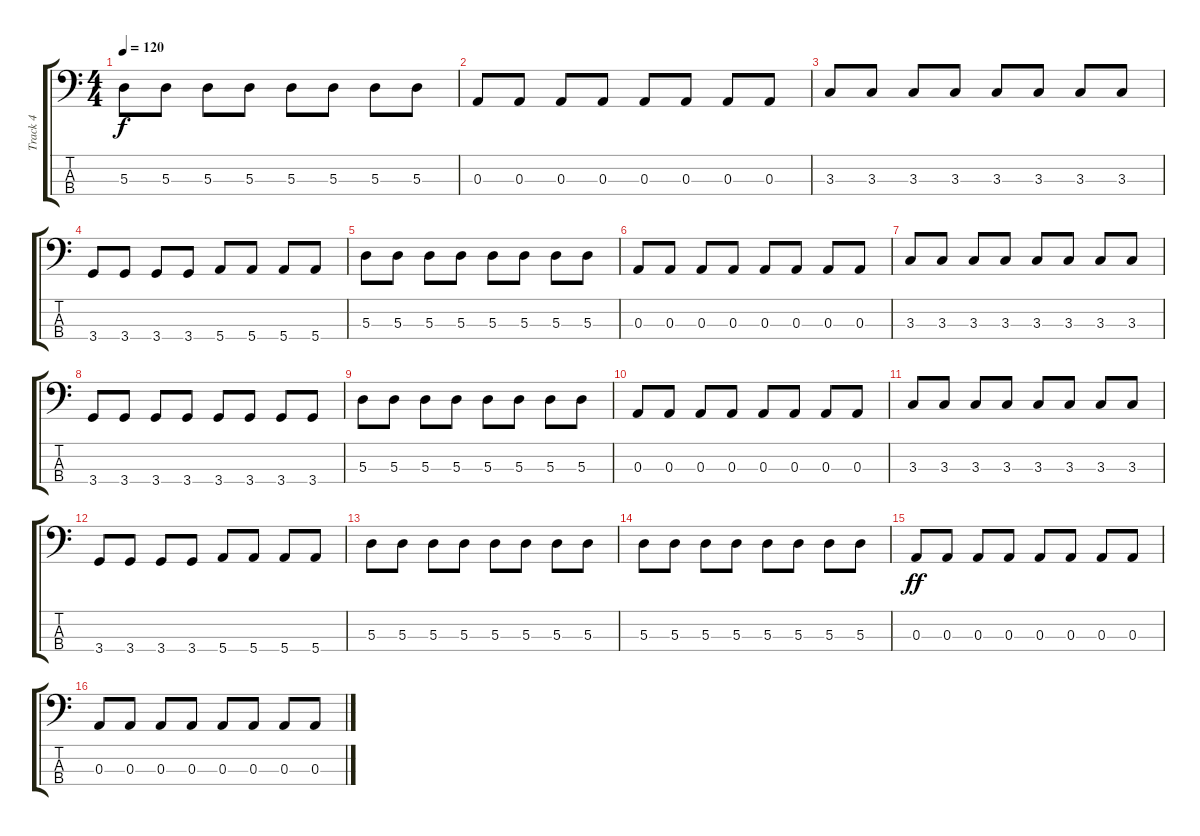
\track ("Track 4" "Track 4") {instrument electricbassfinger}
\staff {score tabs}
\tuning (G2 D2 A1 E1) {hide}
\ts (4 4)
\tempo 120
\clef f4
\ks c
5.3.8{dy f} 5.3.8 5.3.8 5.3.8 5.3.8 5.3.8 5.3.8 5.3.8 |
0.3.8 0.3.8 0.3.8 0.3.8 0.3.8 0.3.8 0.3.8 0.3.8 |
3.3.8 3.3.8 3.3.8 3.3.8 3.3.8 3.3.8 3.3.8 3.3.8 |
3.4.8 3.4.8 3.4.8 3.4.8 5.4.8 5.4.8 5.4.8 5.4.8 |
5.3.8 5.3.8 5.3.8 5.3.8 5.3.8 5.3.8 5.3.8 5.3.8 |
0.3.8 0.3.8 0.3.8 0.3.8 0.3.8 0.3.8 0.3.8 0.3.8 |
3.3.8 3.3.8 3.3.8 3.3.8 3.3.8 3.3.8 3.3.8 3.3.8 |
3.4.8 3.4.8 3.4.8 3.4.8 3.4.8 3.4.8 3.4.8 3.4.8 |
5.3.8 5.3.8 5.3.8 5.3.8 5.3.8 5.3.8 5.3.8 5.3.8 |
0.3.8 0.3.8 0.3.8 0.3.8 0.3.8 0.3.8 0.3.8 0.3.8 |
3.3.8 3.3.8 3.3.8 3.3.8 3.3.8 3.3.8 3.3.8 3.3.8 |
3.4.8 3.4.8 3.4.8 3.4.8 5.4.8 5.4.8 5.4.8 5.4.8 |
5.3.8 5.3.8 5.3.8 5.3.8 5.3.8 5.3.8 5.3.8 5.3.8 |
5.3.8 5.3.8 5.3.8 5.3.8 5.3.8 5.3.8 5.3.8 5.3.8 |
0.3.8{dy ff} 0.3.8 0.3.8 0.3.8 0.3.8 0.3.8 0.3.8 0.3.8 |
0.3.8 0.3.8 0.3.8 0.3.8 0.3.8 0.3.8 0.3.8 0.3.8
